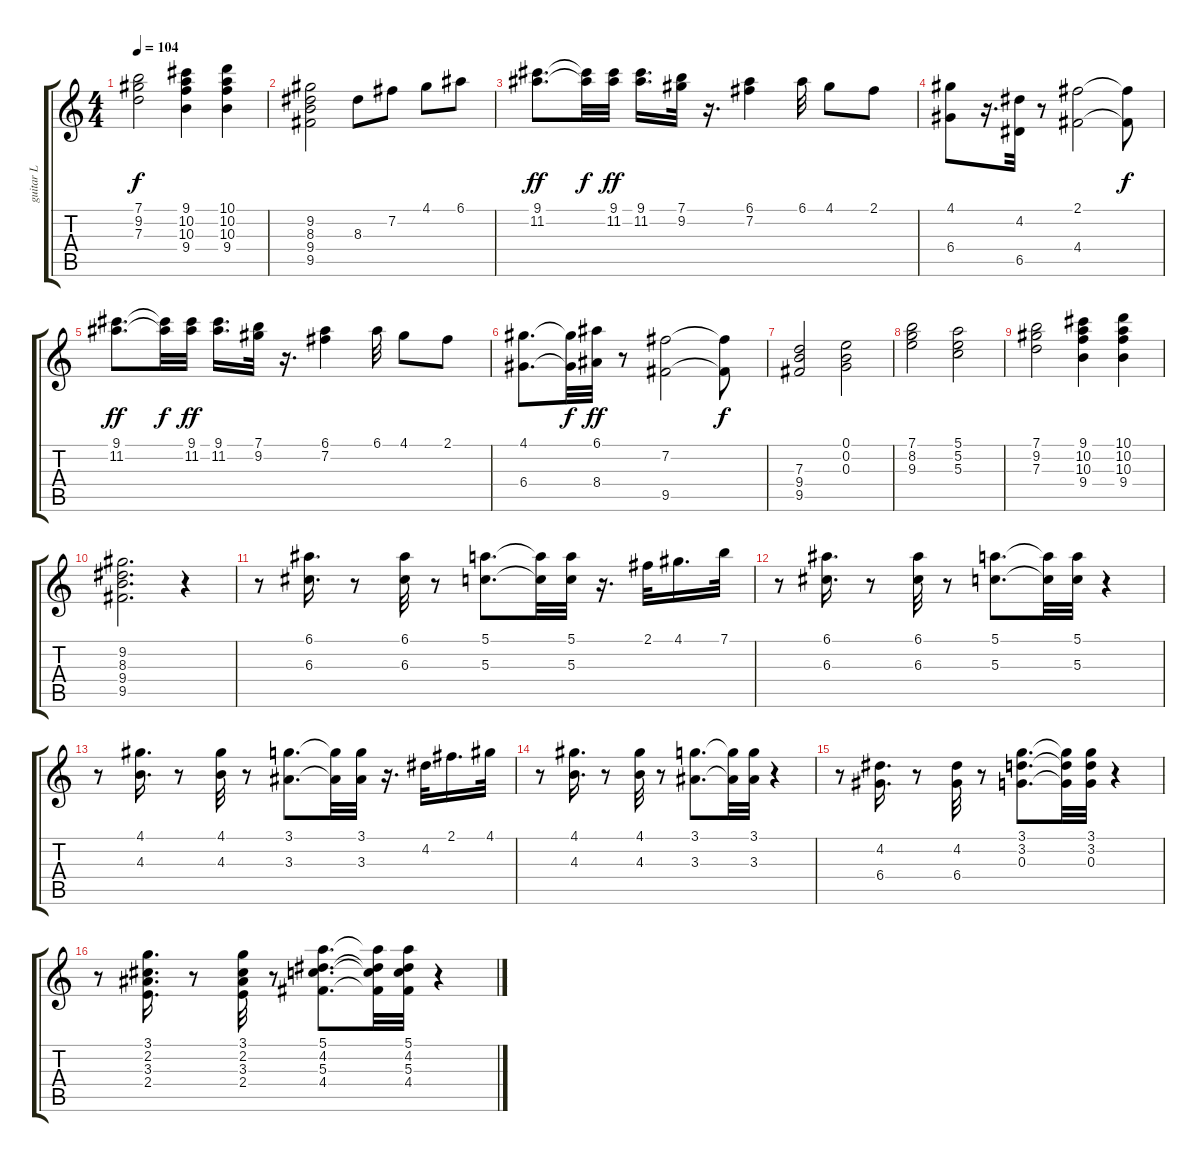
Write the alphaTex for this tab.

\track ("guitar L" "guitar L") {instrument electricguitarjazz}
\staff {score tabs}
\tuning (E4 B3 G3 D3 A2 E2) {hide}
\ts (4 4)
\tempo 104
\clef g2
\ks c
(7.1 9.2 7.3).2{dy f} (9.1 10.2 10.3 9.4).4 (10.1 10.2 10.3 9.4).4 |
(9.2 8.3 9.4 9.5).2 8.3.8 7.2.8 4.1.8 6.1.8 |
(9.1 11.2).8{d dy ff} (9.1{t} 11.2{t}).32{dy f} (9.1 11.2).32{dy ff} (9.1 11.2).16{d} (7.1 9.2).32 r.16{d} (6.1 7.2).4 6.1.32 4.1.8 2.1.8 |
(4.1 6.4).8 r.16{d} (4.2 6.5).32 r.8 (2.1 4.4).2 (2.1{t} 4.4{t}).8{dy f} |
(9.1 11.2).8{d dy ff} (9.1{t} 11.2{t}).32{dy f} (9.1 11.2).32{dy ff} (9.1 11.2).16{d} (7.1 9.2).32 r.16{d} (6.1 7.2).4 6.1.32 4.1.8 2.1.8 |
(4.1 6.4).8{d} (4.1{t} 6.4{t}).32{dy f} (6.1 8.4).32{dy ff} r.8 (7.2 9.5).2 (7.2{t} 9.5{t}).8{dy f} |
(7.3 9.4 9.5).2 (0.1 0.2 0.3).2 |
(7.1 8.2 9.3).2 (5.1 5.2 5.3).2 |
(7.1 9.2 7.3).2 (9.1 10.2 10.3 9.4).4 (10.1 10.2 10.3 9.4).4 |
(9.2 8.3 9.4 9.5).2{d} r.4 |
r.8 (6.1 6.3).16{d} r.8 (6.1 6.3).32 r.8 (5.1 5.3).8{d} (5.1{t} 5.3{t}).32 (5.1 5.3).32 r.16{d} 2.1.32 4.1.16{d} 7.1.32 |
r.8 (6.1 6.3).16{d} r.8 (6.1 6.3).32 r.8 (5.1 5.3).8{d} (5.1{t} 5.3{t}).32 (5.1 5.3).32 r.4 |
r.8 (4.1 4.3).16{d} r.8 (4.1 4.3).32 r.8 (3.1 3.3).8{d} (3.1{t} 3.3{t}).32 (3.1 3.3).32 r.16{d} 4.2.32 2.1.16{d} 4.1.32 |
r.8 (4.1 4.3).16{d} r.8 (4.1 4.3).32 r.8 (3.1 3.3).8{d} (3.1{t} 3.3{t}).32 (3.1 3.3).32 r.4 |
r.8 (4.2 6.4).16{d} r.8 (4.2 6.4).32 r.8 (3.1 3.2 0.3).8{d} (3.1{t} 3.2{t} 0.3{t}).32 (3.1 3.2 0.3).32 r.4 |
r.8 (3.1 2.2 3.3 2.4).16{d} r.8 (3.1 2.2 3.3 2.4).32 r.8 (5.1 4.2 5.3 4.4).8{d} (5.1{t} 4.2{t} 5.3{t} 4.4{t}).32 (5.1 4.2 5.3 4.4).32 r.4
